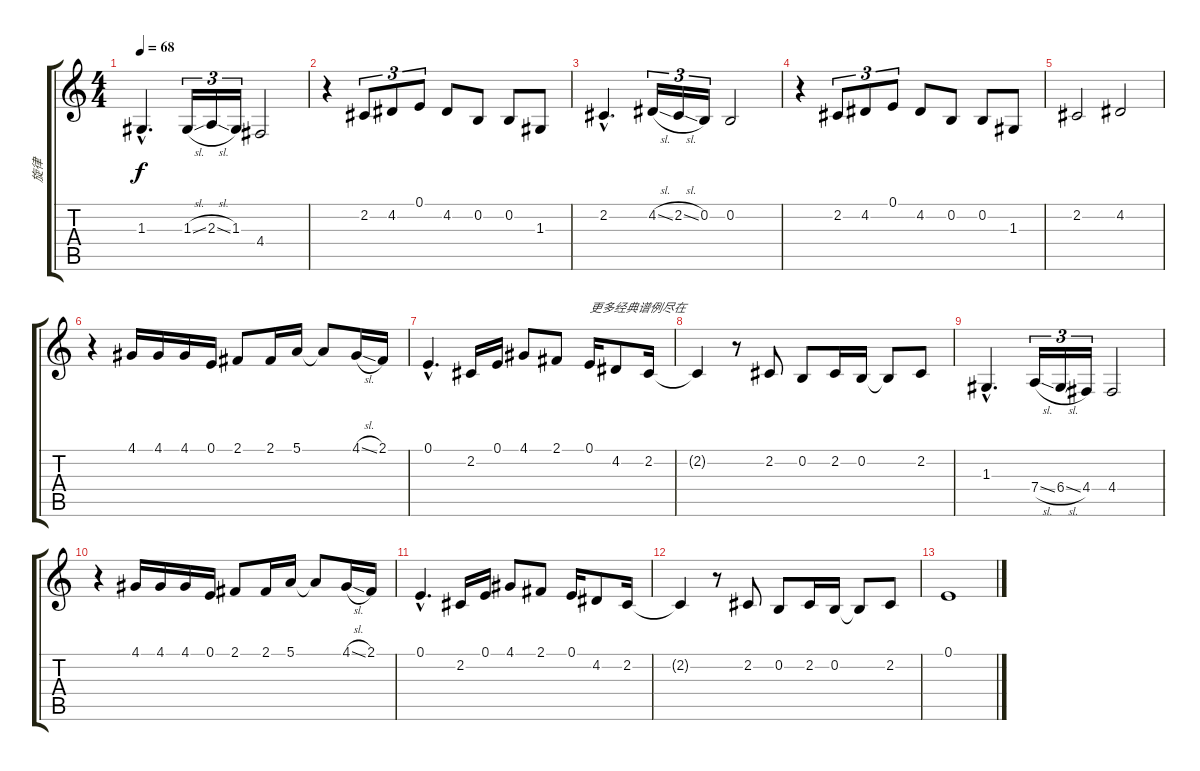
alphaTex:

\track ("旋律" "旋律") {instrument brightacousticpiano}
\staff {score tabs}
\tuning (E4 B3 G3 D3 A2 E2) {hide}
\ts (4 4)
\tempo 68
\clef g2
\ks c
1.3{hac}.4{d dy f} 1.3{sl}.16{tu (3 2)} 2.3{sl}.16{tu (3 2)} 1.3.16{tu (3 2)} 4.4.2 |
r.4 2.2.8{tu (3 2)} 4.2.8{tu (3 2)} 0.1.8{tu (3 2)} 4.2.8 0.2.8 0.2.8 1.3.8 |
2.2{hac}.4{d} 4.2{sl}.16{tu (3 2)} 2.2{sl}.16{tu (3 2)} 0.2.16{tu (3 2)} 0.2.2 |
r.4 2.2.8{tu (3 2)} 4.2.8{tu (3 2)} 0.1.8{tu (3 2)} 4.2.8 0.2.8 0.2.8 1.3.8 |
2.2.2 4.2.2 |
r.4 4.1.16 4.1.16 4.1.16 0.1.16 2.1.8 2.1.16 5.1.16 5.1{t}.8 4.1{sl}.16 2.1.16 |
0.1{hac}.4{d} 2.2.16 0.1.16 4.1.8 2.1.8 0.1.16{txt "更多经典谱例尽在"} 4.2.8 2.2.16 |
2.2{t}.4 r.8 2.2.8 0.2.8 2.2.16 0.2.16 0.2{t}.8 2.2.8 |
1.3{hac}.4{d} 7.4{sl}.16{tu (3 2)} 6.4{sl}.16{tu (3 2)} 4.4.16{tu (3 2)} 4.4.2 |
r.4 4.1.16 4.1.16 4.1.16 0.1.16 2.1.8 2.1.16 5.1.16 5.1{t}.8 4.1{sl}.16 2.1.16 |
0.1{hac}.4{d} 2.2.16 0.1.16 4.1.8 2.1.8 0.1.16 4.2.8 2.2.16 |
2.2{t}.4 r.8 2.2.8 0.2.8 2.2.16 0.2.16 0.2{t}.8 2.2.8 |
0.1.1
